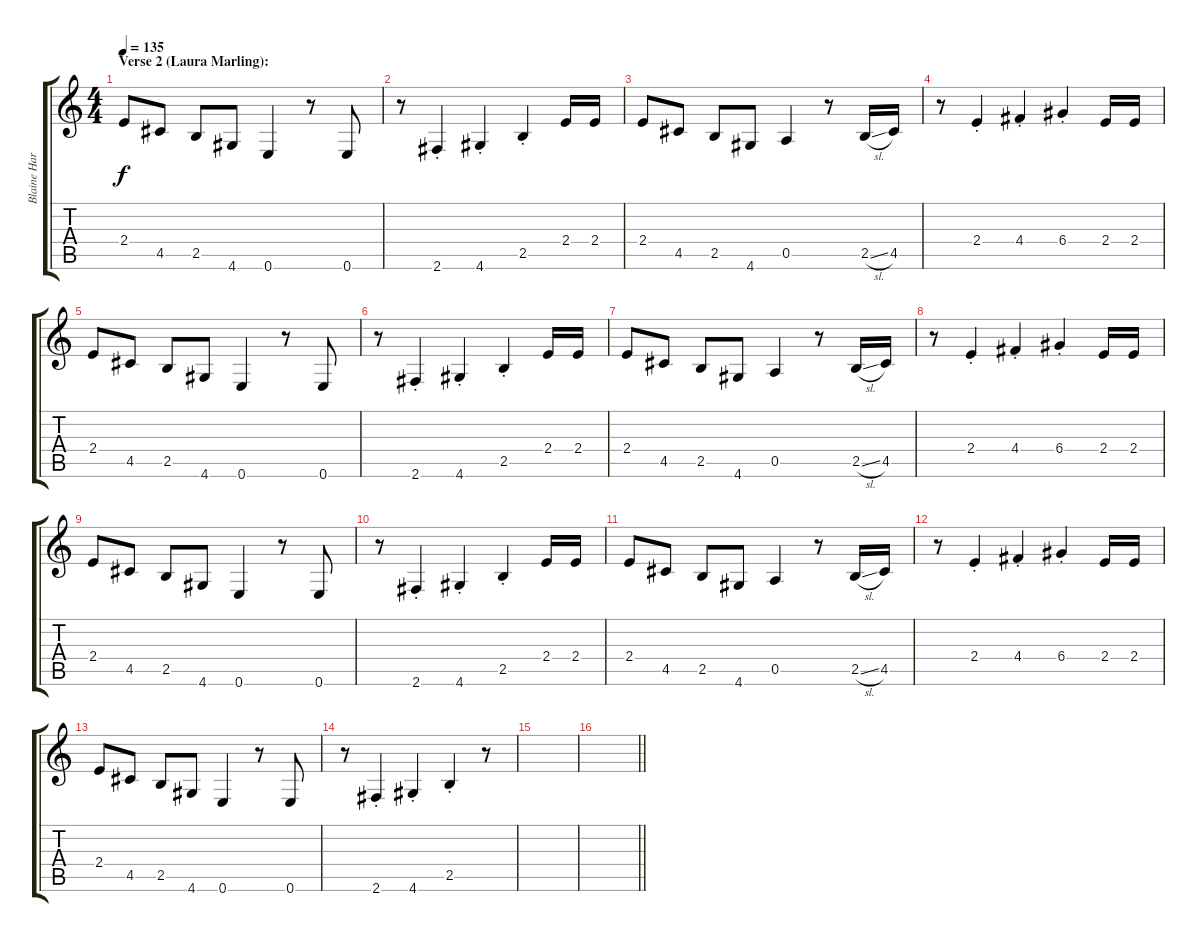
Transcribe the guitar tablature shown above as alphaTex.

\track ("Blaine Harrison (Rhythm Guitar)" "Blaine Har") {instrument electricguitarclean}
\staff {score tabs}
\tuning (E4 B3 G3 D3 A2 E2) {hide}
\ts (4 4)
\section ("" "Verse 2 (Laura Marling):")
\tempo 135
\clef g2
\ks c
2.4.8{dy f} 4.5.8 2.5.8 4.6.8 0.6.4 r.8 0.6.8 |
r.8 2.6{st}.4 4.6{st}.4 2.5{st}.4 2.4.16 2.4.16 |
2.4.8 4.5.8 2.5.8 4.6.8 0.5.4 r.8 2.5{sl}.16 4.5.16 |
r.8 2.4{st}.4 4.4{st}.4 6.4{st}.4 2.4.16 2.4.16 |
2.4.8 4.5.8 2.5.8 4.6.8 0.6.4 r.8 0.6.8 |
r.8 2.6{st}.4 4.6{st}.4 2.5{st}.4 2.4.16 2.4.16 |
2.4.8 4.5.8 2.5.8 4.6.8 0.5.4 r.8 2.5{sl}.16 4.5.16 |
r.8 2.4{st}.4 4.4{st}.4 6.4{st}.4 2.4.16 2.4.16 |
2.4.8 4.5.8 2.5.8 4.6.8 0.6.4 r.8 0.6.8 |
r.8 2.6{st}.4 4.6{st}.4 2.5{st}.4 2.4.16 2.4.16 |
2.4.8 4.5.8 2.5.8 4.6.8 0.5.4 r.8 2.5{sl}.16 4.5.16 |
r.8 2.4{st}.4 4.4{st}.4 6.4{st}.4 2.4.16 2.4.16 |
2.4.8 4.5.8 2.5.8 4.6.8 0.6.4 r.8 0.6.8 |
r.8 2.6{st}.4 4.6{st}.4 2.5{st}.4 r.8 |
|
\barLineRight lightlight
